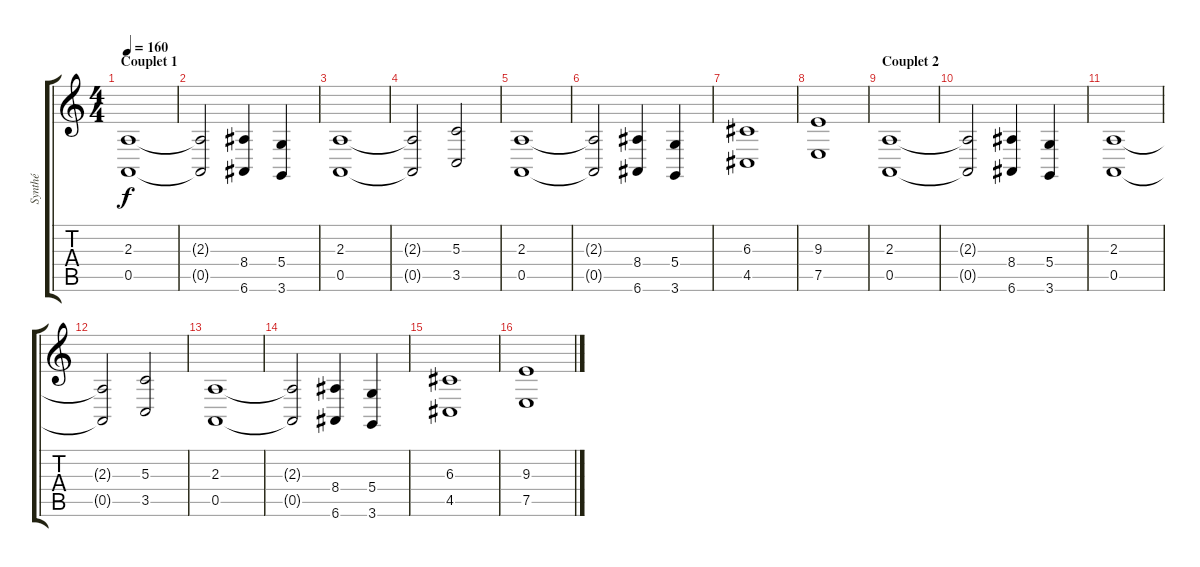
\track ("Synthé" "Synthé") {instrument choiraahs}
\staff {score tabs}
\tuning (E4 B3 G3 D3 A2 E2) {hide}
\ts (4 4)
\section ("" "Couplet 1")
\tempo 160
\clef g2
\ks c
(2.3 0.5).1{dy f} |
(2.3{t} 0.5{t}).2 (8.4 6.6).4 (5.4 3.6).4 |
(2.3 0.5).1 |
(2.3{t} 0.5{t}).2 (5.3 3.5).2 |
(2.3 0.5).1 |
(2.3{t} 0.5{t}).2 (8.4 6.6).4 (5.4 3.6).4 |
(6.3 4.5).1 |
(9.3 7.5).1 |
\section ("" "Couplet 2")
(2.3 0.5).1 |
(2.3{t} 0.5{t}).2 (8.4 6.6).4 (5.4 3.6).4 |
(2.3 0.5).1 |
(2.3{t} 0.5{t}).2 (5.3 3.5).2 |
(2.3 0.5).1 |
(2.3{t} 0.5{t}).2 (8.4 6.6).4 (5.4 3.6).4 |
(6.3 4.5).1 |
(9.3 7.5).1
